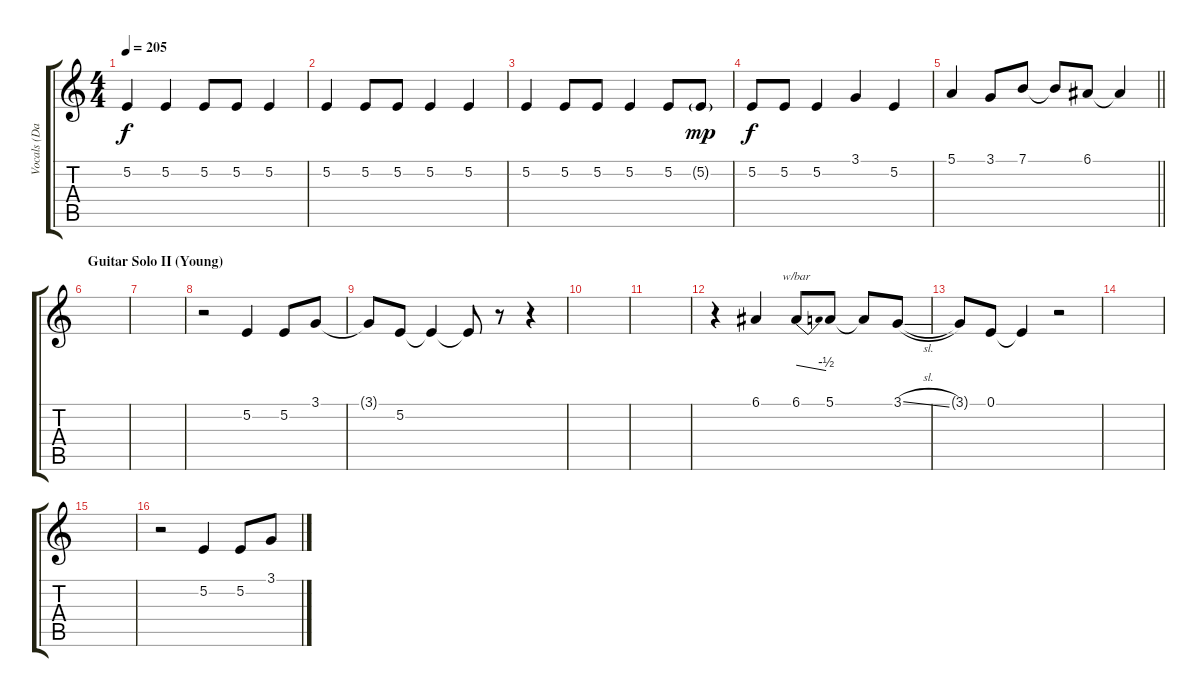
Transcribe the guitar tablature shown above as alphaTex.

\track ("Vocals (Dave Mustaine)" "Vocals (Da") {instrument lead2sawtooth}
\staff {score tabs}
\tuning (E4 B3 G3 D3 A2 E2) {hide}
\ts (4 4)
\tempo 205
\clef g2
\ks c
5.2.4{dy f} 5.2.4 5.2.8 5.2.8 5.2.4 |
5.2.4 5.2.8 5.2.8 5.2.4 5.2.4 |
5.2.4 5.2.8 5.2.8 5.2.4 5.2.8 5.2{g}.8{dy mp} |
5.2.8{dy f} 5.2.8 5.2.4 3.1.4 5.2.4 |
\barLineRight lightlight
5.1.4 3.1.8 7.1.8 7.1{t}.8 6.1.8 6.1{t}.4 |
\section ("" "Guitar Solo II (Young)")
|
|
r.2 5.2.4 5.2.8 3.1.8 |
3.1{t}.8 5.2.8 5.2{t}.4 5.2{t}.8 r.8 r.4 |
|
|
r.4 6.1.4 6.1.8{tbe (dive default 0 0 60 -2)} 5.1.8 5.1{t}.8 3.1{sl}.8 |
3.1{t}.8 0.1.8 0.1{t}.4 r.2 |
|
|
r.2 5.2.4 5.2.8 3.1.8
